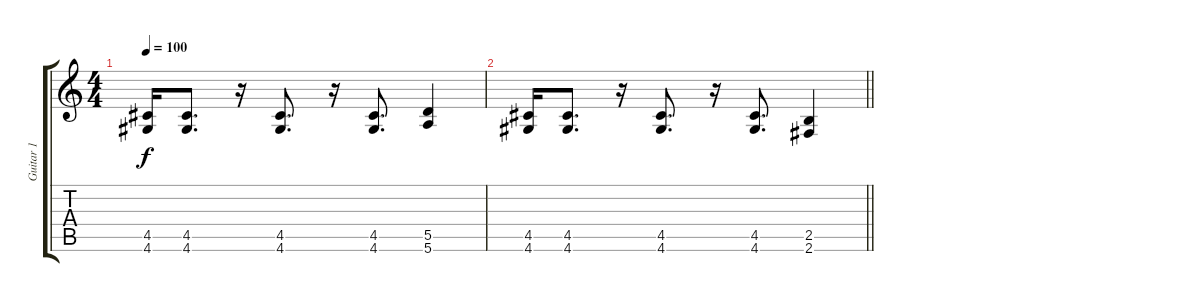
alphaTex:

\track ("Guitar 1" "Guitar 1") {instrument overdrivenguitar}
\staff {score tabs}
\tuning (E4 B3 G3 D3 A2 E2) {hide}
\ts (4 4)
\tempo 100
\clef g2
\ks c
(4.5 4.6).16{dy f} (4.5 4.6).8{d} r.16 (4.5 4.6).8{d} r.16 (4.5 4.6).8{d} (5.5 5.6).4 |
\barLineRight lightlight
(4.5 4.6).16 (4.5 4.6).8{d} r.16 (4.5 4.6).8{d} r.16 (4.5 4.6).8{d} (2.5 2.6).4
